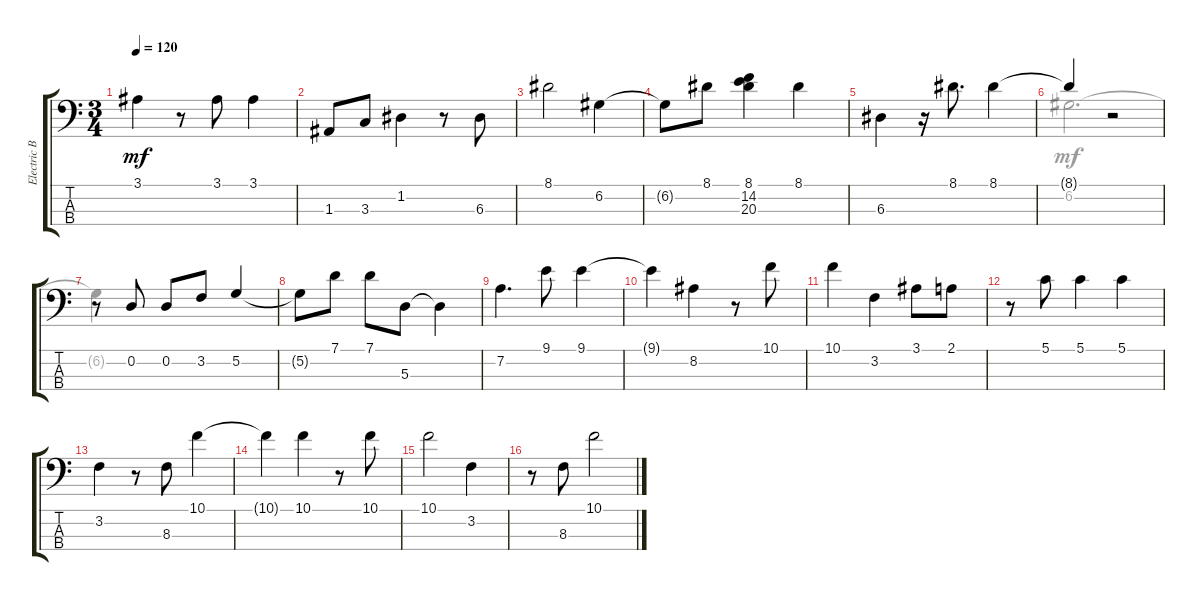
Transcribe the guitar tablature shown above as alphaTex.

\track ("Electric Bass" "Electric B") {instrument electricbassfinger}
\staff {score tabs}
\tuning (G2 D2 A1 E1) {hide}
\voice
\ts (3 4)
\tempo 120
\clef f4
\ks aminor
3.1.4{dy mf} r.8 3.1.8 3.1.4 |
1.3.8 3.3.8 1.2.4 r.8 6.3.8 |
8.1.2 6.2.4 |
6.2{t}.8 8.1.8 (8.1 14.2 20.3).4 8.1.4 |
6.3.4 r.16 8.1.8{d} 8.1.4 |
8.1{t}.4 r.2 |
r.8 0.2.8 0.2.8 3.2.8 5.2.4 |
5.2{t}.8 7.1.8 7.1.8 5.3.8 5.3{t}.4 |
7.2.4{d} 9.1.8 9.1.4 |
9.1{t}.4 8.2.4 r.8 10.1.8 |
10.1.4 3.2.4 3.1.8 2.1.8 |
r.8 5.1.8 5.1.4 5.1.4 |
3.2.4 r.8 8.3.8 10.1.4 |
10.1{t}.4 10.1.4 r.8 10.1.8 |
10.1.2 3.2.4 |
r.8 8.3.8 10.1.2
\voice
\clef f4
\ottava regular
\simile none
\ks aminor
|
|
|
|
|
6.2.2{d} |
6.2{t}.4 |
|
|
|
|
|
|
|
|
